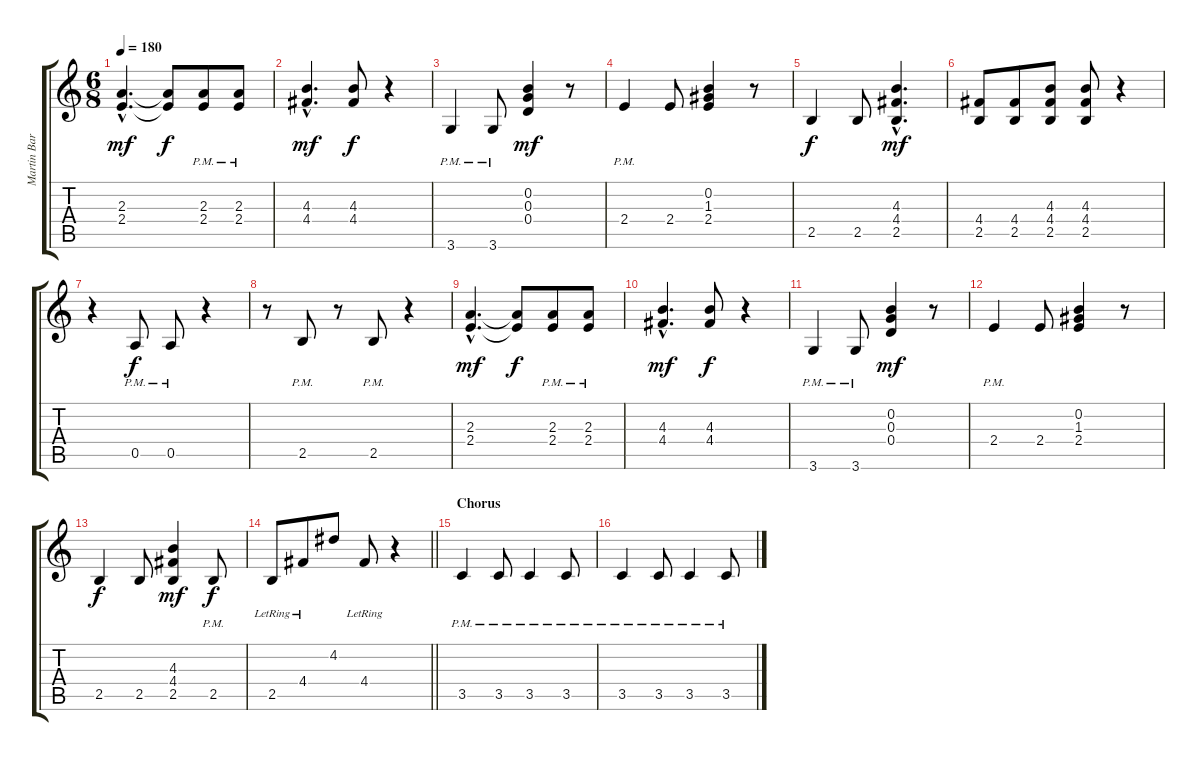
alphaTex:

\track ("Martin Barre - guitar" "Martin Bar") {instrument overdrivenguitar}
\staff {score tabs}
\tuning (E4 B3 G3 D3 A2 E2) {hide}
\ts (6 8)
\tempo 180
\clef g2
\ks c
(2.3{hac} 2.4{hac}).4{d dy mf} (2.3{t} 2.4{t}).8{dy f} (2.3{pm} 2.4{pm}).8 (2.3{pm} 2.4{pm}).8 |
(4.3{hac} 4.4{hac}).4{d dy mf} (4.3 4.4).8{dy f} r.4 |
3.6{pm}.4 3.6{pm}.8 (0.2 0.3 0.4).4{dy mf} r.8 |
2.4{pm}.4 2.4.8 (0.2 1.3 2.4).4 r.8 |
2.5.4{dy f} 2.5.8 (4.3{hac} 4.4{hac} 2.5{hac}).4{d dy mf} |
(4.4 2.5).8 (4.4 2.5).8 (4.3 4.4 2.5).8 (4.3 4.4 2.5).8 r.4 |
r.4 0.5{pm}.8{dy f} 0.5{pm}.8 r.4 |
r.8 2.5{pm}.8 r.8 2.5{pm}.8 r.4 |
(2.3{hac} 2.4{hac}).4{d dy mf} (2.3{t} 2.4{t}).8{dy f} (2.3{pm} 2.4{pm}).8 (2.3{pm} 2.4{pm}).8 |
(4.3{hac} 4.4{hac}).4{d dy mf} (4.3 4.4).8{dy f} r.4 |
3.6{pm}.4 3.6{pm}.8 (0.2 0.3 0.4).4{dy mf} r.8 |
2.4{pm}.4 2.4.8 (0.2 1.3 2.4).4 r.8 |
2.5.4{dy f} 2.5.8 (4.3 4.4 2.5).4{dy mf} 2.5{pm}.8{dy f} |
\barLineRight lightlight
2.5{lr}.8 4.4{lr}.8 4.2.8 4.4{lr}.8 r.4 |
\section ("" "Chorus")
3.5{pm}.4 3.5{pm}.8 3.5{pm}.4 3.5{pm}.8 |
3.5{pm}.4 3.5{pm}.8 3.5{pm}.4 3.5{pm}.8
